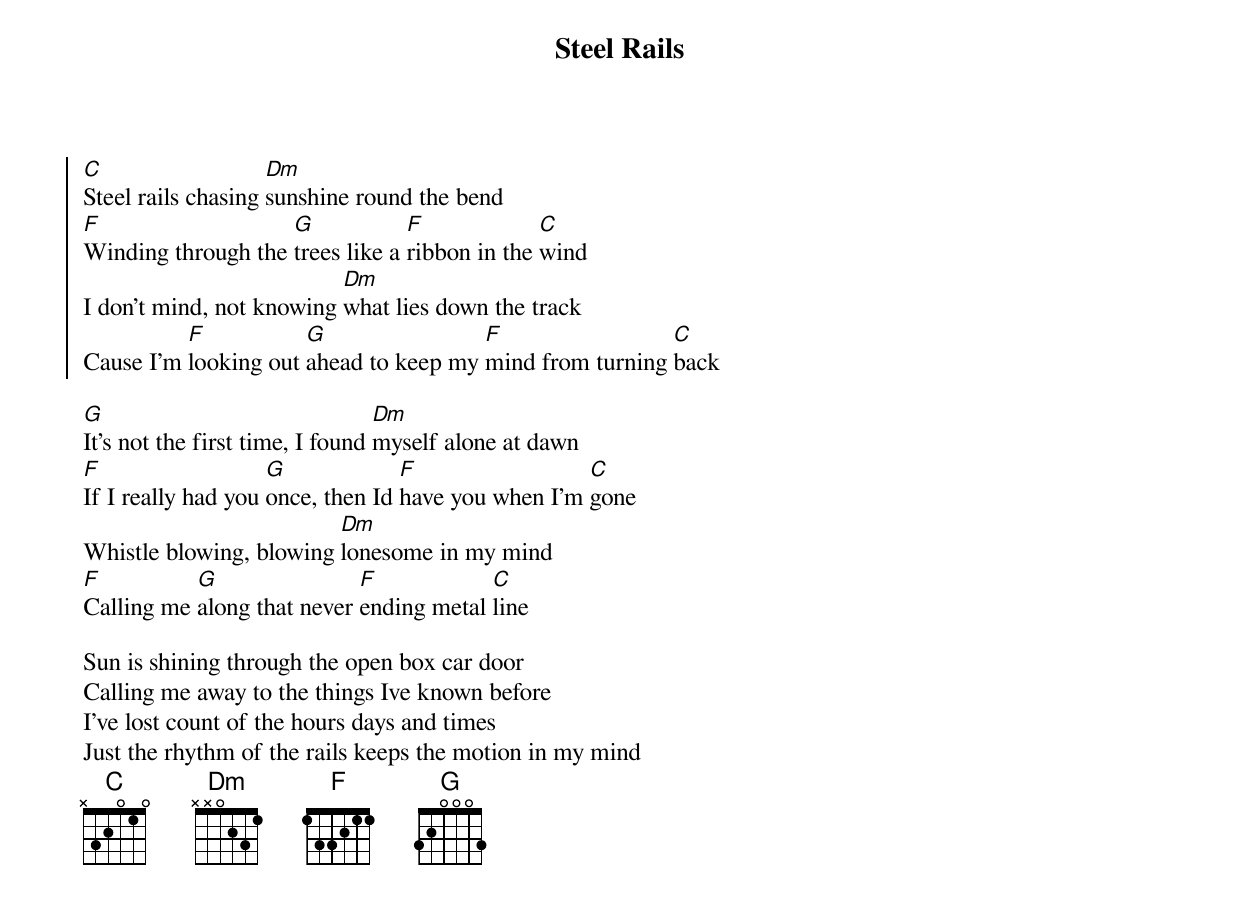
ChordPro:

{title: Steel Rails}

{soc}
[C]Steel rails chasing [Dm]sunshine round the bend
[F]Winding through the [G]trees like a [F]ribbon in the [C]wind
I don't mind, not knowing [Dm]what lies down the track
Cause I'm [F]looking out [G]ahead to keep my [F]mind from turning [C]back
{eoc}

[G]It's not the first time, I found [Dm]myself alone at dawn
[F]If I really had you [G]once, then Id [F]have you when I'm [C]gone
Whistle blowing, blowing [Dm]lonesome in my mind
[F]Calling me [G]along that never [F]ending metal [C]line

Sun is shining through the open box car door
Calling me away to the things Ive known before
I've lost count of the hours days and times
Just the rhythm of the rails keeps the motion in my mind
